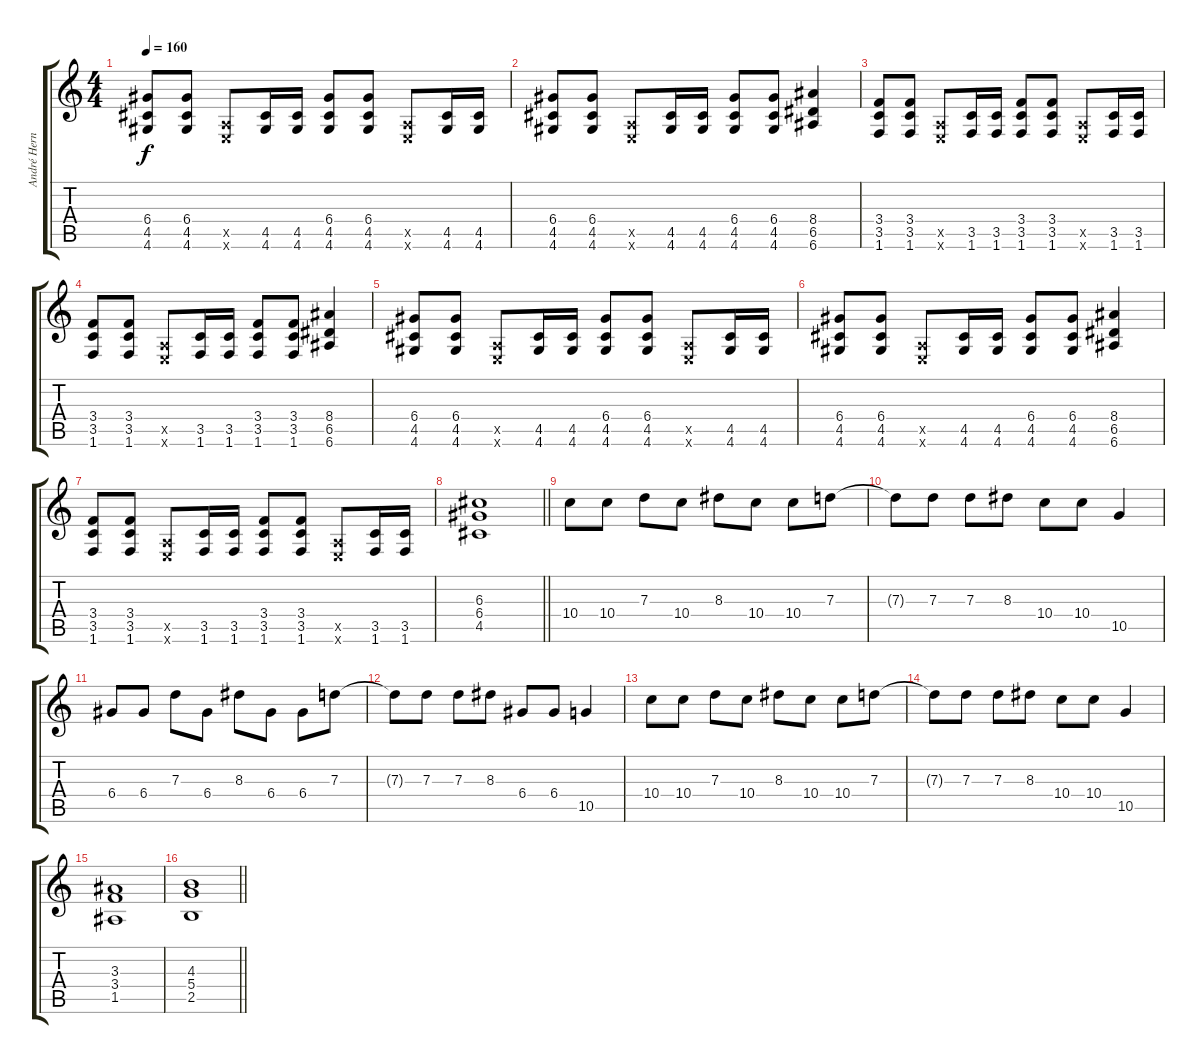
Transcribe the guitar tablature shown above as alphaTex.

\track ("André Hernandes" "André Hern") {instrument overdrivenguitar}
\staff {score tabs}
\tuning (E4 B3 G3 D3 A2 E2) {hide}
\ts (4 4)
\tempo 160
\clef g2
\ks c
(6.4 4.5 4.6).8{dy f} (6.4 4.5 4.6).8 (0.5{x} 0.6{x}).8 (4.5 4.6).16 (4.5 4.6).16 (6.4 4.5 4.6).8 (6.4 4.5 4.6).8 (0.5{x} 0.6{x}).8 (4.5 4.6).16 (4.5 4.6).16 |
(6.4 4.5 4.6).8 (6.4 4.5 4.6).8 (0.5{x} 0.6{x}).8 (4.5 4.6).16 (4.5 4.6).16 (6.4 4.5 4.6).8 (6.4 4.5 4.6).8 (8.4 6.5 6.6).4 |
(3.4 3.5 1.6).8 (3.4 3.5 1.6).8 (0.5{x} 0.6{x}).8 (3.5 1.6).16 (3.5 1.6).16 (3.4 3.5 1.6).8 (3.4 3.5 1.6).8 (0.5{x} 0.6{x}).8 (3.5 1.6).16 (3.5 1.6).16 |
(3.4 3.5 1.6).8 (3.4 3.5 1.6).8 (0.5{x} 0.6{x}).8 (3.5 1.6).16 (3.5 1.6).16 (3.4 3.5 1.6).8 (3.4 3.5 1.6).8 (8.4 6.5 6.6).4 |
(6.4 4.5 4.6).8 (6.4 4.5 4.6).8 (0.5{x} 0.6{x}).8 (4.5 4.6).16 (4.5 4.6).16 (6.4 4.5 4.6).8 (6.4 4.5 4.6).8 (0.5{x} 0.6{x}).8 (4.5 4.6).16 (4.5 4.6).16 |
(6.4 4.5 4.6).8 (6.4 4.5 4.6).8 (0.5{x} 0.6{x}).8 (4.5 4.6).16 (4.5 4.6).16 (6.4 4.5 4.6).8 (6.4 4.5 4.6).8 (8.4 6.5 6.6).4 |
(3.4 3.5 1.6).8 (3.4 3.5 1.6).8 (0.5{x} 0.6{x}).8 (3.5 1.6).16 (3.5 1.6).16 (3.4 3.5 1.6).8 (3.4 3.5 1.6).8 (0.5{x} 0.6{x}).8 (3.5 1.6).16 (3.5 1.6).16 |
\barLineRight lightlight
(6.3 6.4 4.5).1 |
10.4.8{volume 16} 10.4.8 7.3.8 10.4.8 8.3.8 10.4.8 10.4.8 7.3.8 |
7.3{t}.8 7.3.8 7.3.8 8.3.8 10.4.8 10.4.8 10.5.4 |
6.4.8 6.4.8 7.3.8 6.4.8 8.3.8 6.4.8 6.4.8 7.3.8 |
7.3{t}.8 7.3.8 7.3.8 8.3.8 6.4.8 6.4.8 10.5.4 |
10.4.8 10.4.8 7.3.8 10.4.8 8.3.8 10.4.8 10.4.8 7.3.8 |
7.3{t}.8 7.3.8 7.3.8 8.3.8 10.4.8 10.4.8 10.5.4 |
(3.3 3.4 1.5).1 |
\barLineRight lightlight
(4.3 5.4 2.5).1
